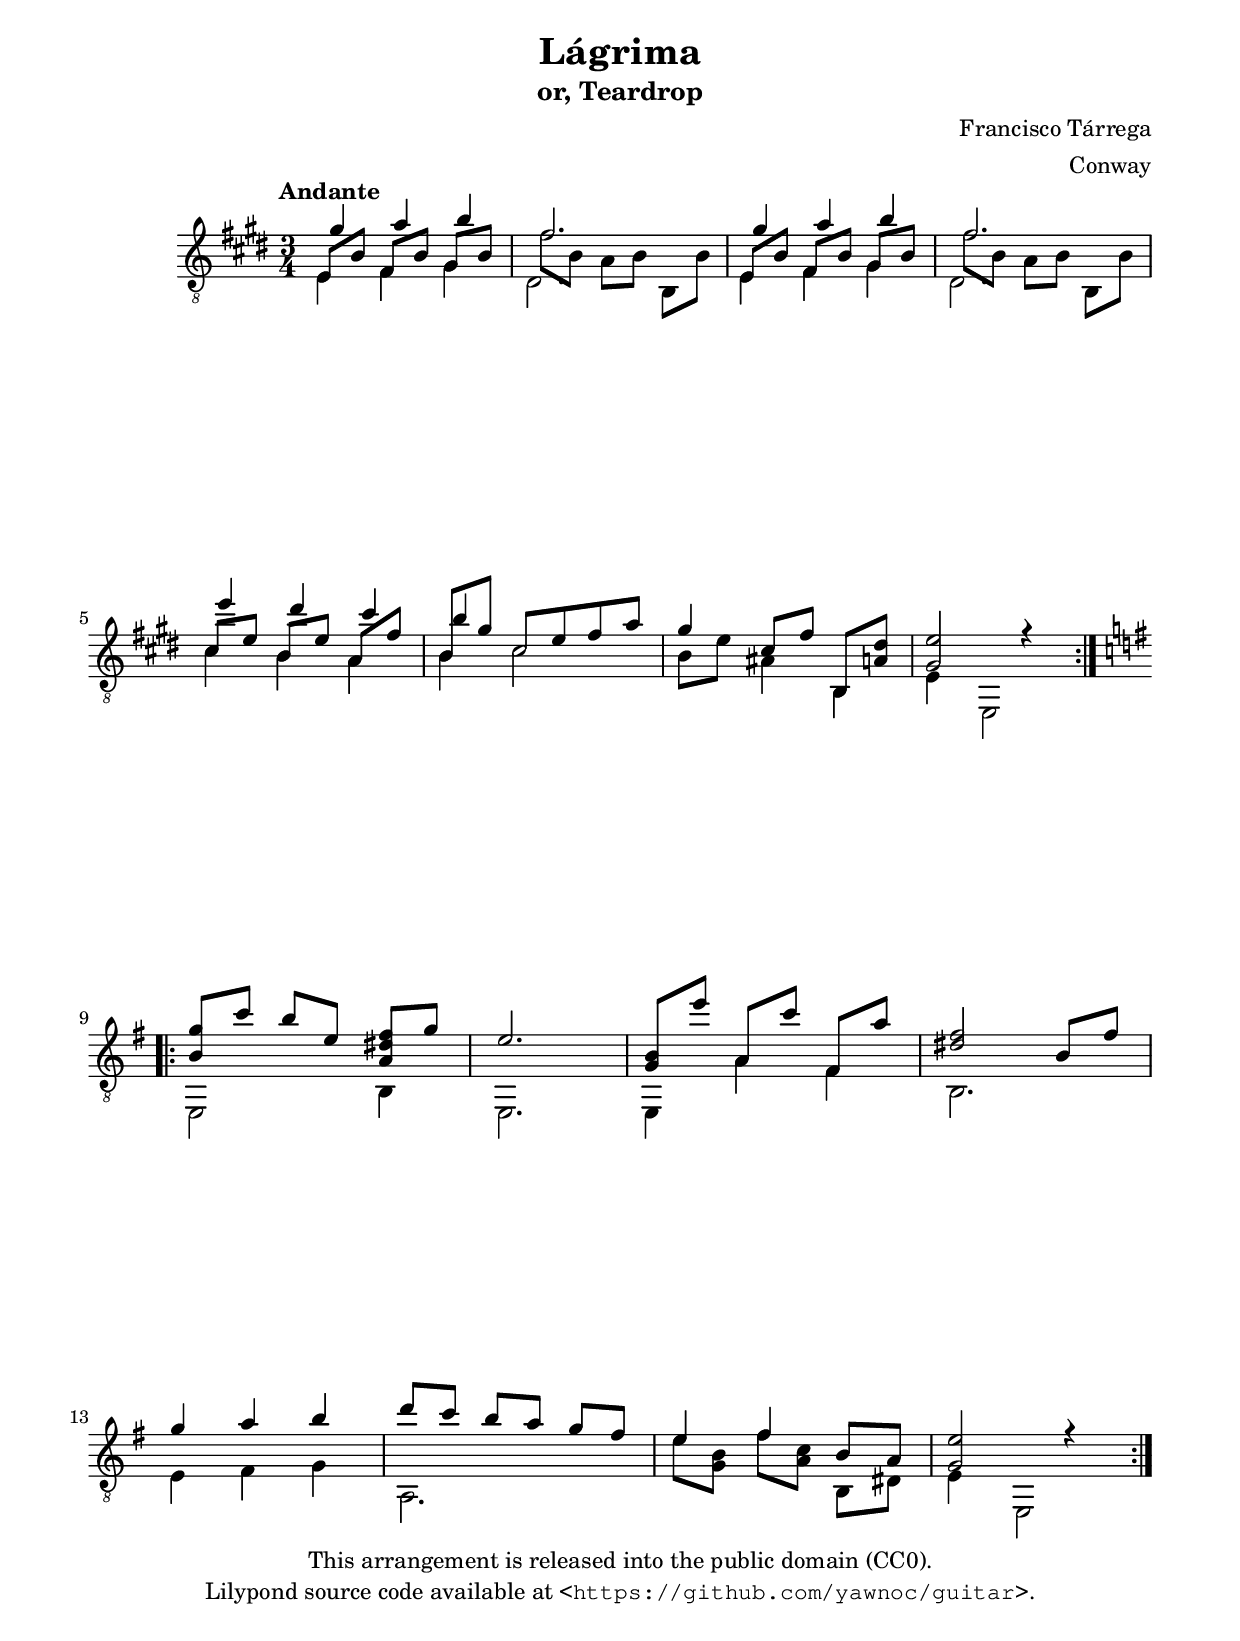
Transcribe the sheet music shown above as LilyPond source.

\version "2.18.2"


%%%%%%%%%%%%%%%%%%%%%%%%%%%%%%%%%%%%%%%%%%%%%%%%%%%%%%%%%%%%%%%%
% General
%%%%%%%%%%%%%%%%%%%%%%%%%%%%%%%%%%%%%%%%%%%%%%%%%%%%%%%%%%%%%%%%

\paper {
  top-margin = 1.5\cm
  left-margin = 1.5\cm
  right-margin = 1.5\cm
  bottom-margin = 1.5\cm
  ragged-last-bottom = ##f
}

globalSettings = {
  \accidentalStyle modern
  \compressFullBarRests
  \mergeDifferentlyHeadedOn
  \mergeDifferentlyDottedOn
  \numericTimeSignature
  \pointAndClickOff
}

origin-url = "https://github.com/yawnoc/guitar"

\header {
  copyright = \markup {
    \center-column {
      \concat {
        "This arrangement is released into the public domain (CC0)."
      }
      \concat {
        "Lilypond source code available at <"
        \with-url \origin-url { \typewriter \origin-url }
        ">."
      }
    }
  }
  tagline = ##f
}

%%%%%%%%%%%%%%%%%%%%%%%%%%%%%%%%%%%%%%%%%%%%%%%%%%%%%%%%%%%%%%%%
% Guitar notation
%%%%%%%%%%%%%%%%%%%%%%%%%%%%%%%%%%%%%%%%%%%%%%%%%%%%%%%%%%%%%%%%

fingeringAbove = { \set fingeringOrientations = #'(up) }
fingeringBelow = { \set fingeringOrientations = #'(down) }
fingeringAleft = { \set fingeringOrientations = #'(left) }
fingeringAright = { \set fingeringOrientations = #'(right) }

barre = #(define-scheme-function
  (parser location label) (string?)
  #{
    \markup {
      \center-align {
        \hspace #0.7
        $label
      }
    }
  #}
)

nudgeNextBarre = #(define-scheme-function
  (parser location distance) (number?)
  #{
    \once \override TextScript.X-offset = $distance
  #}
)

position = #(define-scheme-function
  (parser location label) (string?)
  #{
    \markup {
      \center-align {
        \hspace #0.5
        $label
      }
    }
  #}
)



\header {
  title = "Lágrima"
  subtitle = "or, Teardrop"
  composer = "Francisco Tárrega"
  arranger = "Conway"
}


initialSignatures = {
  \tempo "Andante"
  \clef "treble_8"
  \key e \major
  \time 3/4
  \set Timing.beamExceptions = #'()
}


highVoiceMusic = {
  
  \globalSettings
  
  % Major section
  \barNumberCheck #1
  \repeat volta 2 {
    \relative c'' {
      \shiftOn
      gis4 a b |
      \shiftOff
      fis2. |
      \shiftOn
      gis4 a b |
      \shiftOff
      fis2. |
      \shiftOn
      e'4 dis cis |
      b \shiftOff cis,8[ e fis a] |
      gis4 cis,8 fis b,, <dis' a> |
      <e gis,>2 r4 |
    }
  }
  
  % Minor section
  \barNumberCheck #9
  \key e \minor
  \repeat volta 2 {
    \relative c' {
      <g' b,>8 c b e, <fis dis a> g |
      e2. |
      <b g>8 e' a,, c' fis,, a' |
      <fis dis>2 b,8 fis' |
      g4 a b |
      d8 c b a g fis |
      e4 fis b,8 a |
      <g e'>2 r4 |
    }
  }
  
}


lowVoiceMusic = {
  
  \globalSettings
  
  % Major section
  \barNumberCheck #1
  \repeat volta 2 {
    \relative c {
      e4 fis gis |
      \shiftOn
      dis2. |
      \shiftOff
      e4 fis gis |
      \shiftOn
      dis2. |
      \shiftOff
      cis'4 b a |
      b4 cis2 |
      b8 e ais,4 b, |
      e4 e,2 |
    }
  }
  
  % Minor section
  \barNumberCheck #9
  \repeat volta 2 {
    \relative c, {
      e2 b'4 |
      e,2. |
      e4 a' fis |
      b,2. |
      e4 fis g |
      a,2. |
      e''8 <b g> fis' <c a> b, dis |
      e4 e,2 |
    }
  }
  
}


middleVoiceMusic = {
  
  \globalSettings
  
  % Major section
  \barNumberCheck #1
  \repeat volta 2 {
    \relative c {
      \shiftOff
      e8 b' fis b gis b |
      \stemDown
      fis' b, a b b, b' |
      \stemUp
      e, b' fis b gis b |
      \stemDown
      fis' b, a b b, b' |
      \stemUp
      cis e b e a, fis' |
      b, gis' s2 |
      s2. |
      s2. |
    }
  }
  
}


allMusic = {
  \initialSignatures
  <<
    << \highVoiceMusic >>
      \\
    << \lowVoiceMusic >>
      \\
    << \middleVoiceMusic >>
  >>
}


\score {
  \allMusic
}
